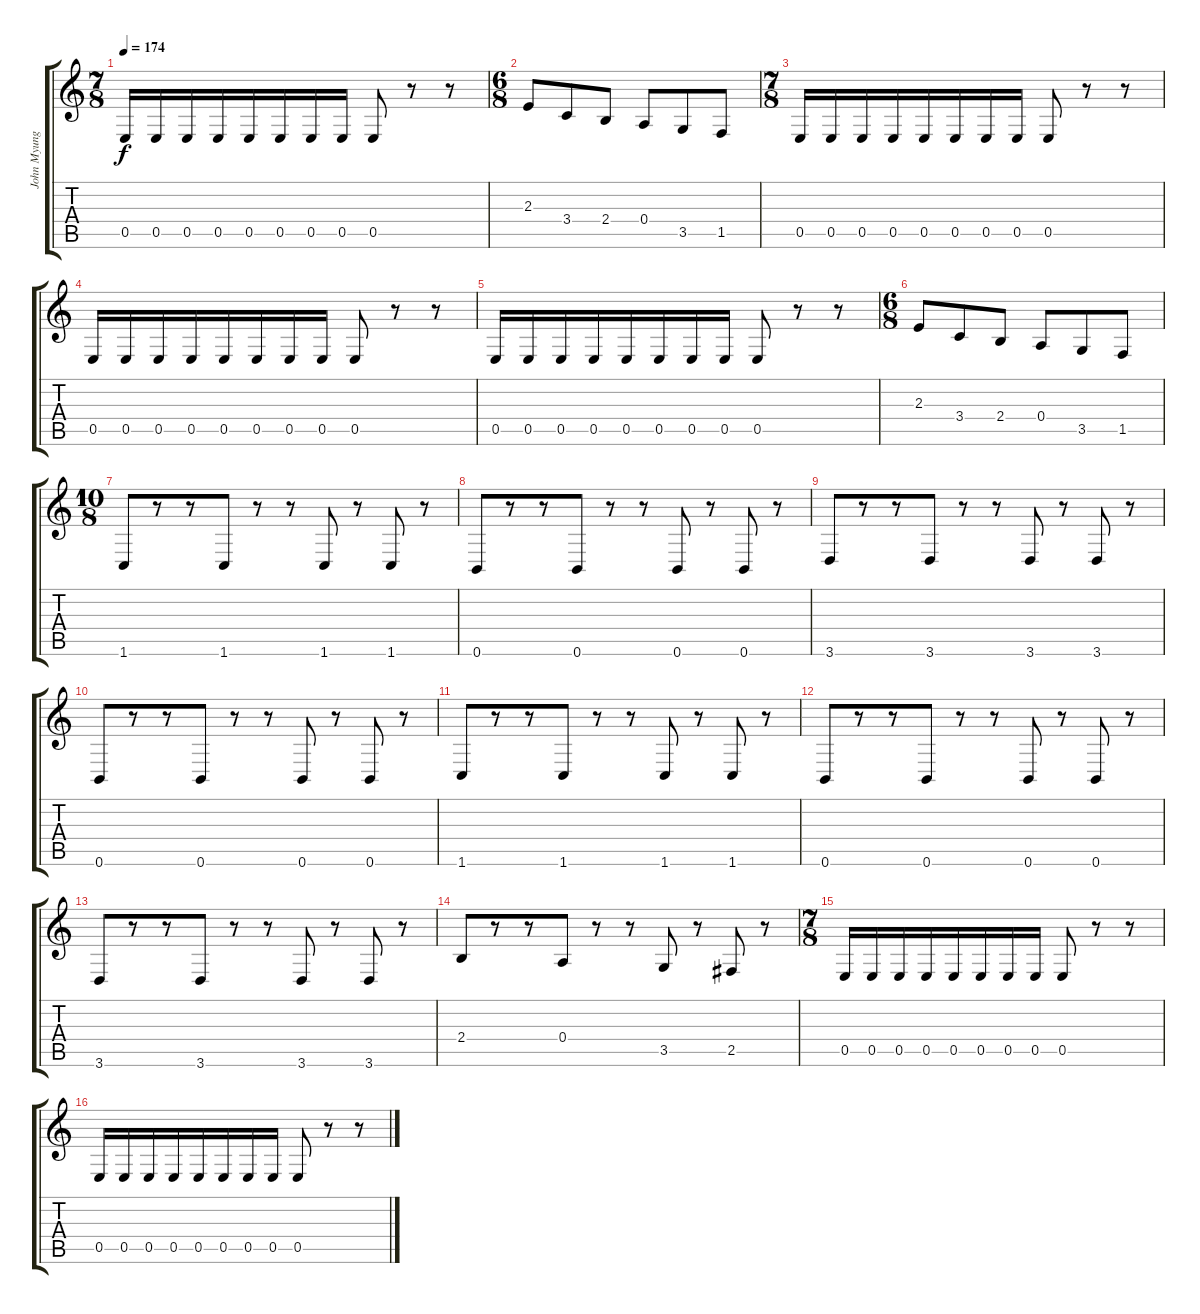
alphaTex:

\track ("John Myung" "John Myung") {instrument electricbassfinger}
\staff {score tabs}
\tuning (B3 G3 D3 A2 E2 B1) {hide}
\ts (7 8)
\tempo 174
\clef g2
\ks c
0.5.16{dy f} 0.5.16 0.5.16 0.5.16 0.5.16 0.5.16 0.5.16 0.5.16 0.5.8 r.8 r.8 |
\ts (6 8)
2.3.8 3.4.8 2.4.8 0.4.8 3.5.8 1.5.8 |
\ts (7 8)
0.5.16 0.5.16 0.5.16 0.5.16 0.5.16 0.5.16 0.5.16 0.5.16 0.5.8 r.8 r.8 |
0.5.16 0.5.16 0.5.16 0.5.16 0.5.16 0.5.16 0.5.16 0.5.16 0.5.8 r.8 r.8 |
0.5.16 0.5.16 0.5.16 0.5.16 0.5.16 0.5.16 0.5.16 0.5.16 0.5.8 r.8 r.8 |
\ts (6 8)
2.3.8 3.4.8 2.4.8 0.4.8 3.5.8 1.5.8 |
\ts (10 8)
1.6.8 r.8 r.8 1.6.8 r.8 r.8 1.6.8 r.8 1.6.8 r.8 |
0.6.8 r.8 r.8 0.6.8 r.8 r.8 0.6.8 r.8 0.6.8 r.8 |
3.6.8 r.8 r.8 3.6.8 r.8 r.8 3.6.8 r.8 3.6.8 r.8 |
0.6.8 r.8 r.8 0.6.8 r.8 r.8 0.6.8 r.8 0.6.8 r.8 |
1.6.8 r.8 r.8 1.6.8 r.8 r.8 1.6.8 r.8 1.6.8 r.8 |
0.6.8 r.8 r.8 0.6.8 r.8 r.8 0.6.8 r.8 0.6.8 r.8 |
3.6.8 r.8 r.8 3.6.8 r.8 r.8 3.6.8 r.8 3.6.8 r.8 |
2.4.8 r.8 r.8 0.4.8 r.8 r.8 3.5.8 r.8 2.5.8 r.8 |
\ts (7 8)
0.5.16 0.5.16 0.5.16 0.5.16 0.5.16 0.5.16 0.5.16 0.5.16 0.5.8 r.8 r.8 |
0.5.16 0.5.16 0.5.16 0.5.16 0.5.16 0.5.16 0.5.16 0.5.16 0.5.8 r.8 r.8
